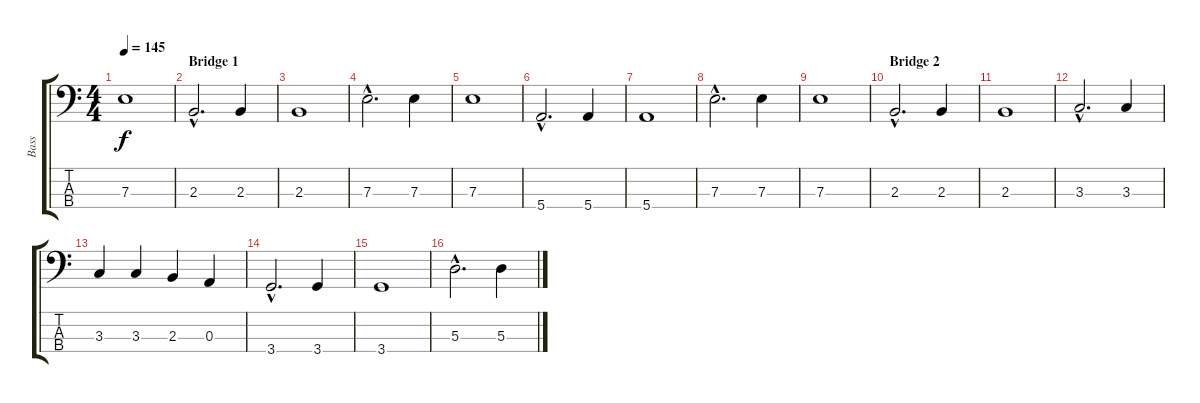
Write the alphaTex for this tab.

\track ("Bass" "Bass") {instrument electricbassfinger}
\staff {score tabs}
\tuning (G2 D2 A1 E1) {hide}
\ts (4 4)
\tempo 145
\clef f4
\ks c
7.3.1{dy f} |
\section ("" "Bridge 1")
2.3{hac}.2{d} 2.3.4 |
2.3.1 |
7.3{hac}.2{d} 7.3.4 |
7.3.1 |
5.4{hac}.2{d} 5.4.4 |
5.4.1 |
7.3{hac}.2{d} 7.3.4 |
7.3.1 |
\section ("" "Bridge 2")
2.3{hac}.2{d} 2.3.4 |
2.3.1 |
3.3{hac}.2{d} 3.3.4 |
3.3.4 3.3.4 2.3.4 0.3.4 |
3.4{hac}.2{d} 3.4.4 |
3.4.1 |
5.3{hac}.2{d} 5.3.4
